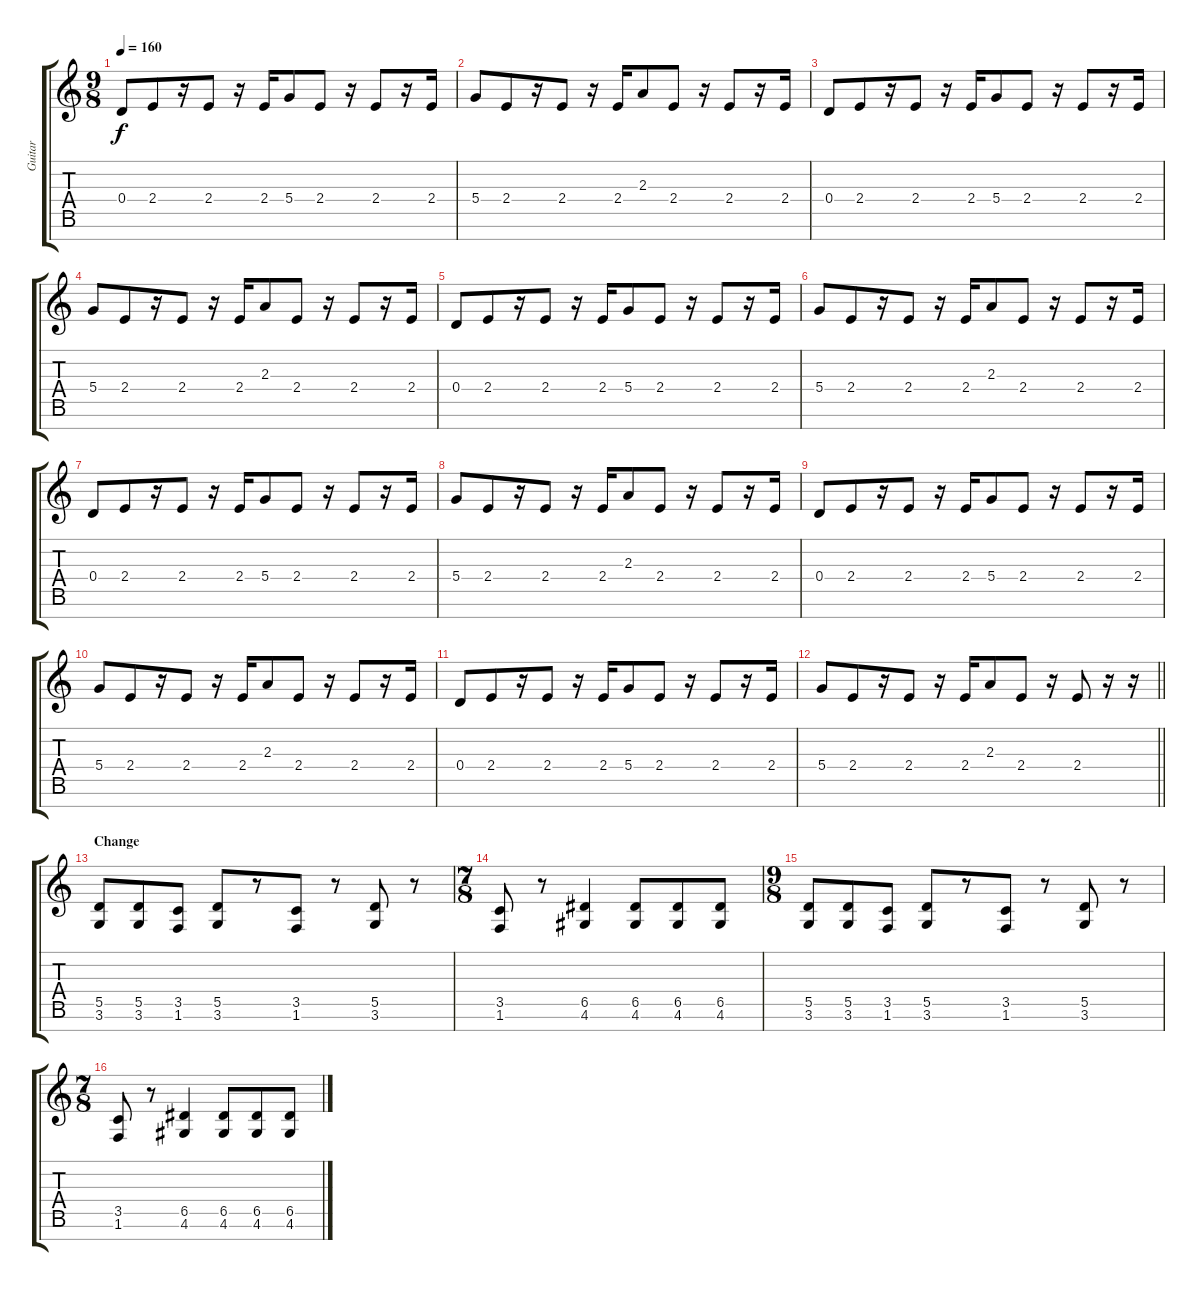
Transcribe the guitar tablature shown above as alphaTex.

\track ("Guitar" "Guitar") {instrument distortionguitar}
\staff {score tabs}
\tuning (E4 B3 G3 D3 A2 E2 B1) {hide}
\ts (9 8)
\tempo 160
\clef g2
\ks c
0.4.8{dy f} 2.4.8 r.16 2.4.8 r.16 2.4.16 5.4.8 2.4.8 r.16 2.4.8 r.16 2.4.16 |
5.4.8 2.4.8 r.16 2.4.8 r.16 2.4.16 2.3.8 2.4.8 r.16 2.4.8 r.16 2.4.16 |
0.4.8 2.4.8 r.16 2.4.8 r.16 2.4.16 5.4.8 2.4.8 r.16 2.4.8 r.16 2.4.16 |
5.4.8 2.4.8 r.16 2.4.8 r.16 2.4.16 2.3.8 2.4.8 r.16 2.4.8 r.16 2.4.16 |
0.4.8 2.4.8 r.16 2.4.8 r.16 2.4.16 5.4.8 2.4.8 r.16 2.4.8 r.16 2.4.16 |
5.4.8 2.4.8 r.16 2.4.8 r.16 2.4.16 2.3.8 2.4.8 r.16 2.4.8 r.16 2.4.16 |
0.4.8 2.4.8 r.16 2.4.8 r.16 2.4.16 5.4.8 2.4.8 r.16 2.4.8 r.16 2.4.16 |
5.4.8 2.4.8 r.16 2.4.8 r.16 2.4.16 2.3.8 2.4.8 r.16 2.4.8 r.16 2.4.16 |
0.4.8 2.4.8 r.16 2.4.8 r.16 2.4.16 5.4.8 2.4.8 r.16 2.4.8 r.16 2.4.16 |
5.4.8 2.4.8 r.16 2.4.8 r.16 2.4.16 2.3.8 2.4.8 r.16 2.4.8 r.16 2.4.16 |
0.4.8 2.4.8 r.16 2.4.8 r.16 2.4.16 5.4.8 2.4.8 r.16 2.4.8 r.16 2.4.16 |
\barLineRight lightlight
5.4.8 2.4.8 r.16 2.4.8 r.16 2.4.16 2.3.8 2.4.8 r.16 2.4.8 r.16 r.16 |
\section ("" "Change")
(5.5 3.6).8 (5.5 3.6).8 (3.5 1.6).8 (5.5 3.6).8 r.8 (3.5 1.6).8 r.8 (5.5 3.6).8 r.8 |
\ts (7 8)
(3.5 1.6).8 r.8 (6.5 4.6).4 (6.5 4.6).8 (6.5 4.6).8 (6.5 4.6).8 |
\ts (9 8)
(5.5 3.6).8 (5.5 3.6).8 (3.5 1.6).8 (5.5 3.6).8 r.8 (3.5 1.6).8 r.8 (5.5 3.6).8 r.8 |
\ts (7 8)
(3.5 1.6).8 r.8 (6.5 4.6).4 (6.5 4.6).8 (6.5 4.6).8 (6.5 4.6).8
